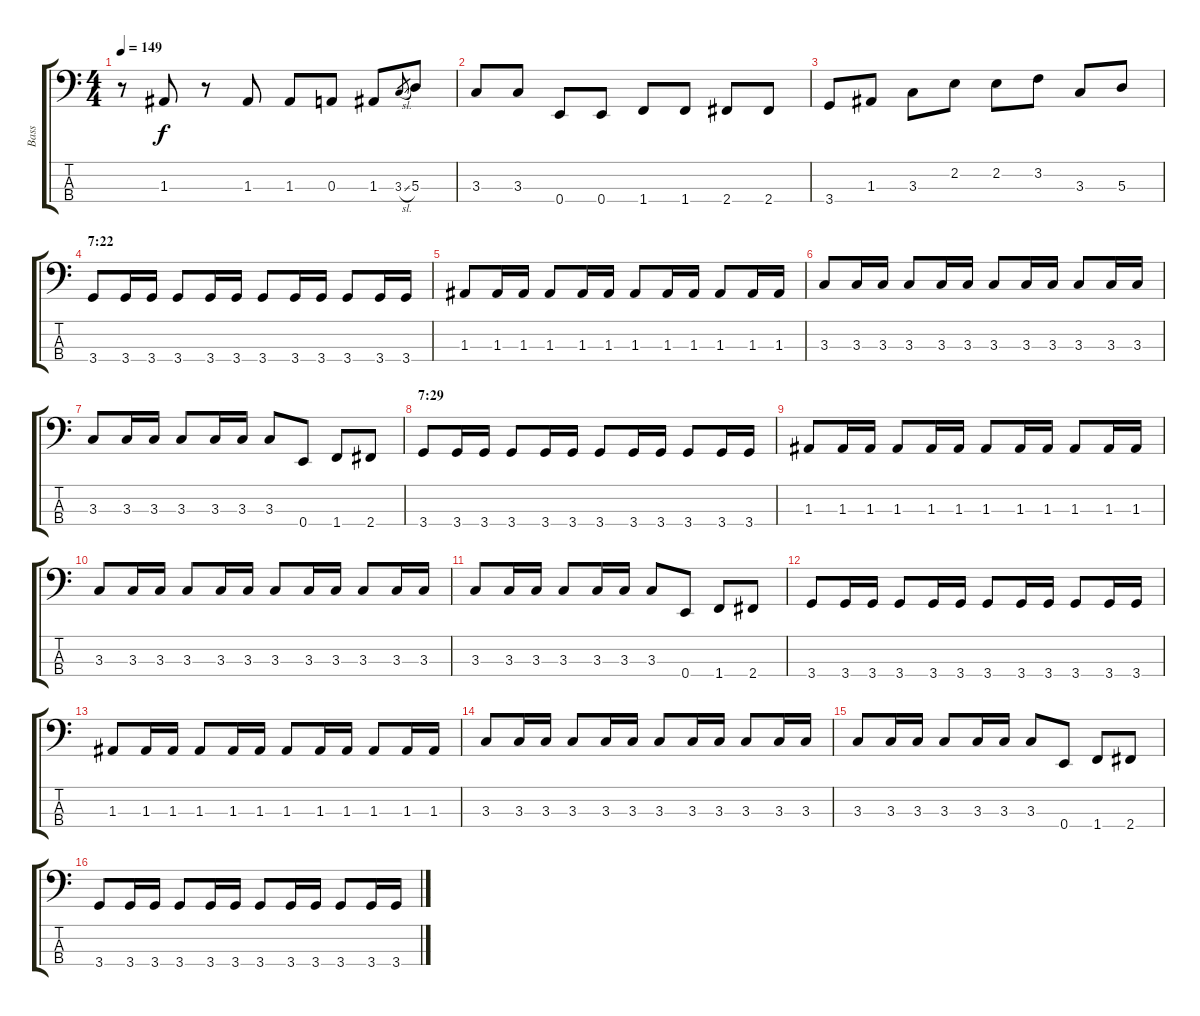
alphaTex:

\track ("Bass" "Bass") {instrument electricbassfinger}
\staff {score tabs}
\tuning (G2 D2 A1 E1) {hide}
\ts (4 4)
\tempo 149
\clef f4
\ks c
r.8{dy f} 1.3.8 r.8 1.3.8 1.3.8 0.3.8 1.3.8 3.3{sl}.8{gr} 5.3.8 |
3.3.8 3.3.8 0.4.8 0.4.8 1.4.8 1.4.8 2.4.8 2.4.8 |
3.4.8 1.3.8 3.3.8 2.2.8 2.2.8 3.2.8 3.3.8 5.3.8 |
\section ("" "7:22")
3.4.8 3.4.16 3.4.16 3.4.8 3.4.16 3.4.16 3.4.8 3.4.16 3.4.16 3.4.8 3.4.16 3.4.16 |
1.3.8 1.3.16 1.3.16 1.3.8 1.3.16 1.3.16 1.3.8 1.3.16 1.3.16 1.3.8 1.3.16 1.3.16 |
3.3.8 3.3.16 3.3.16 3.3.8 3.3.16 3.3.16 3.3.8 3.3.16 3.3.16 3.3.8 3.3.16 3.3.16 |
3.3.8 3.3.16 3.3.16 3.3.8 3.3.16 3.3.16 3.3.8 0.4.8 1.4.8 2.4.8 |
\section ("" "7:29")
3.4.8 3.4.16 3.4.16 3.4.8 3.4.16 3.4.16 3.4.8 3.4.16 3.4.16 3.4.8 3.4.16 3.4.16 |
1.3.8 1.3.16 1.3.16 1.3.8 1.3.16 1.3.16 1.3.8 1.3.16 1.3.16 1.3.8 1.3.16 1.3.16 |
3.3.8 3.3.16 3.3.16 3.3.8 3.3.16 3.3.16 3.3.8 3.3.16 3.3.16 3.3.8 3.3.16 3.3.16 |
3.3.8 3.3.16 3.3.16 3.3.8 3.3.16 3.3.16 3.3.8 0.4.8 1.4.8 2.4.8 |
3.4.8 3.4.16 3.4.16 3.4.8 3.4.16 3.4.16 3.4.8 3.4.16 3.4.16 3.4.8 3.4.16 3.4.16 |
1.3.8 1.3.16 1.3.16 1.3.8 1.3.16 1.3.16 1.3.8 1.3.16 1.3.16 1.3.8 1.3.16 1.3.16 |
3.3.8 3.3.16 3.3.16 3.3.8 3.3.16 3.3.16 3.3.8 3.3.16 3.3.16 3.3.8 3.3.16 3.3.16 |
3.3.8 3.3.16 3.3.16 3.3.8 3.3.16 3.3.16 3.3.8 0.4.8 1.4.8 2.4.8 |
3.4.8 3.4.16 3.4.16 3.4.8 3.4.16 3.4.16 3.4.8 3.4.16 3.4.16 3.4.8 3.4.16 3.4.16
